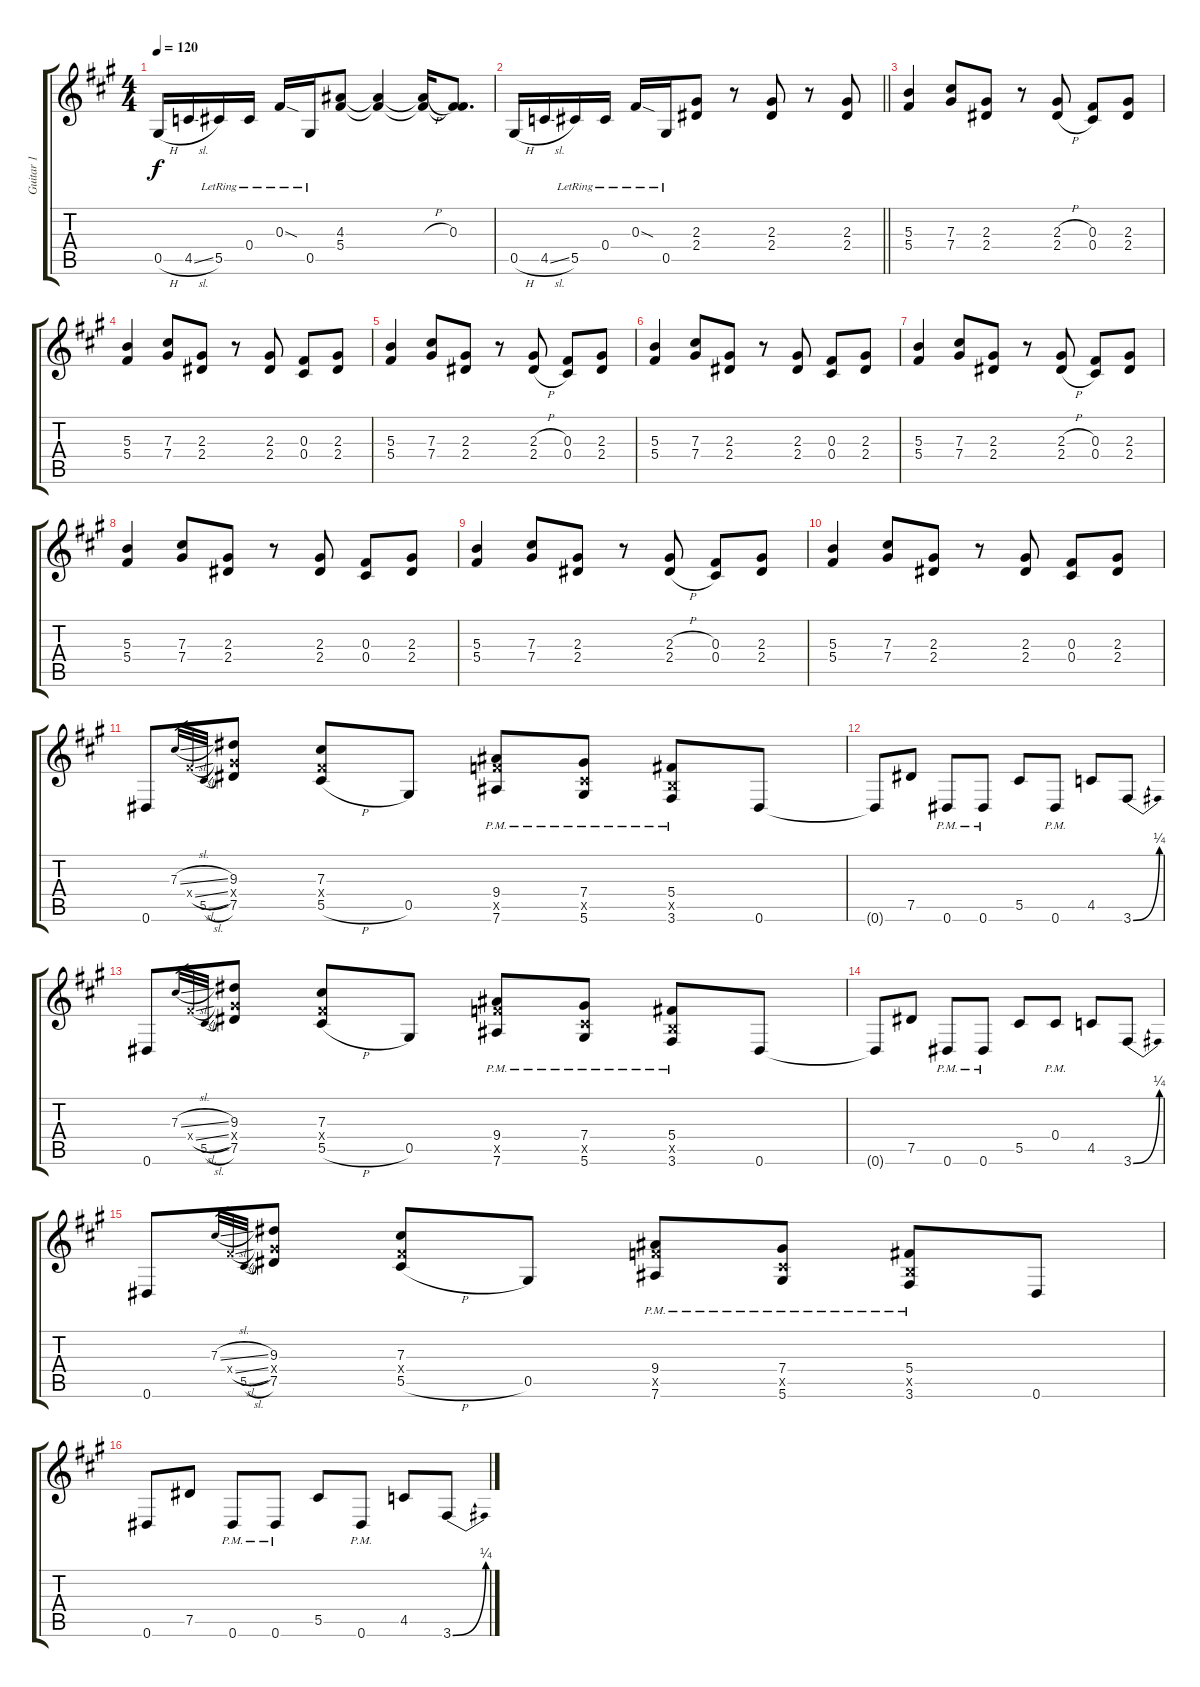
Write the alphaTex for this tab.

\track ("Guitar 1" "Guitar 1") {instrument distortionguitar}
\staff {score tabs}
\tuning (Eb4 Bb3 Gb3 Db3 Ab2 Eb2) {hide}
\ts (4 4)
\tempo 120
\clef g2
\ks a
0.5{h}.16{dy f} 4.5{sl}.16 5.5{lr}.16 0.4{lr}.16 0.3{sod lr}.16 0.5{lr}.16 (4.3 5.4).8 (4.3{t} 5.4{t}).4 (4.3{h t} 5.4{t}).16 (0.3 5.4{t}).8{d} |
\barLineRight lightlight
0.5{h}.16 4.5{sl}.16 5.5{lr}.16 0.4{lr}.16 0.3{sod lr}.16 0.5{lr}.16 (2.3 2.4).8 r.8 (2.3 2.4).8 r.8 (2.3 2.4).8 |
(5.3 5.4).4 (7.3 7.4).8 (2.3 2.4).8 r.8 (2.3{h} 2.4{h}).8 (0.3 0.4).8 (2.3 2.4).8 |
(5.3 5.4).4 (7.3 7.4).8 (2.3 2.4).8 r.8 (2.3 2.4).8 (0.3 0.4).8 (2.3 2.4).8 |
(5.3 5.4).4 (7.3 7.4).8 (2.3 2.4).8 r.8 (2.3{h} 2.4{h}).8 (0.3 0.4).8 (2.3 2.4).8 |
(5.3 5.4).4 (7.3 7.4).8 (2.3 2.4).8 r.8 (2.3 2.4).8 (0.3 0.4).8 (2.3 2.4).8 |
(5.3 5.4).4 (7.3 7.4).8 (2.3 2.4).8 r.8 (2.3{h} 2.4{h}).8 (0.3 0.4).8 (2.3 2.4).8 |
(5.3 5.4).4 (7.3 7.4).8 (2.3 2.4).8 r.8 (2.3 2.4).8 (0.3 0.4).8 (2.3 2.4).8 |
(5.3 5.4).4 (7.3 7.4).8 (2.3 2.4).8 r.8 (2.3{h} 2.4{h}).8 (0.3 0.4).8 (2.3 2.4).8 |
(5.3 5.4).4 (7.3 7.4).8 (2.3 2.4).8 r.8 (2.3 2.4).8 (0.3 0.4).8 (2.3 2.4).8 |
0.6.8 7.3{sl}.32{gr} 5.4{sl x}.32{gr} 5.5{sl}.32{gr} (9.3 7.4{x} 7.5).8 (7.3 5.4{x} 5.5{h}).8 0.5.8 (9.4{pm} 9.5{pm x} 7.6{pm}).8 (7.4{pm} 5.5{pm x} 5.6{pm}).8 (5.4{pm} 3.5{pm x} 3.6{pm}).8 0.6.8 |
0.6{t}.8 7.5.8 0.6{pm}.8 0.6{pm}.8 5.5.8 0.6{pm}.8 4.5.8 3.6{be (bend 0 0 60 1)}.8 |
0.6.8 7.3{sl}.32{gr} 5.4{sl x}.32{gr} 5.5{sl}.32{gr} (9.3 7.4{x} 7.5).8 (7.3 5.4{x} 5.5{h}).8 0.5.8 (9.4{pm} 9.5{pm x} 7.6{pm}).8 (7.4{pm} 5.5{pm x} 5.6{pm}).8 (5.4{pm} 3.5{pm x} 3.6{pm}).8 0.6.8 |
0.6{t}.8 7.5.8 0.6{pm}.8 0.6{pm}.8 5.5.8 0.4{pm}.8 4.5.8 3.6{be (bend 0 0 60 1)}.8 |
0.6.8 7.3{sl}.32{gr} 5.4{sl x}.32{gr} 5.5{sl}.32{gr} (9.3 7.4{x} 7.5).8 (7.3 5.4{x} 5.5{h}).8 0.5.8 (9.4{pm} 9.5{pm x} 7.6{pm}).8 (7.4{pm} 5.5{pm x} 5.6{pm}).8 (5.4{pm} 3.5{pm x} 3.6{pm}).8 0.6.8 |
0.6.8 7.5.8 0.6{pm}.8 0.6{pm}.8 5.5.8 0.6{pm}.8 4.5.8 3.6{be (bend 0 0 60 1)}.8
